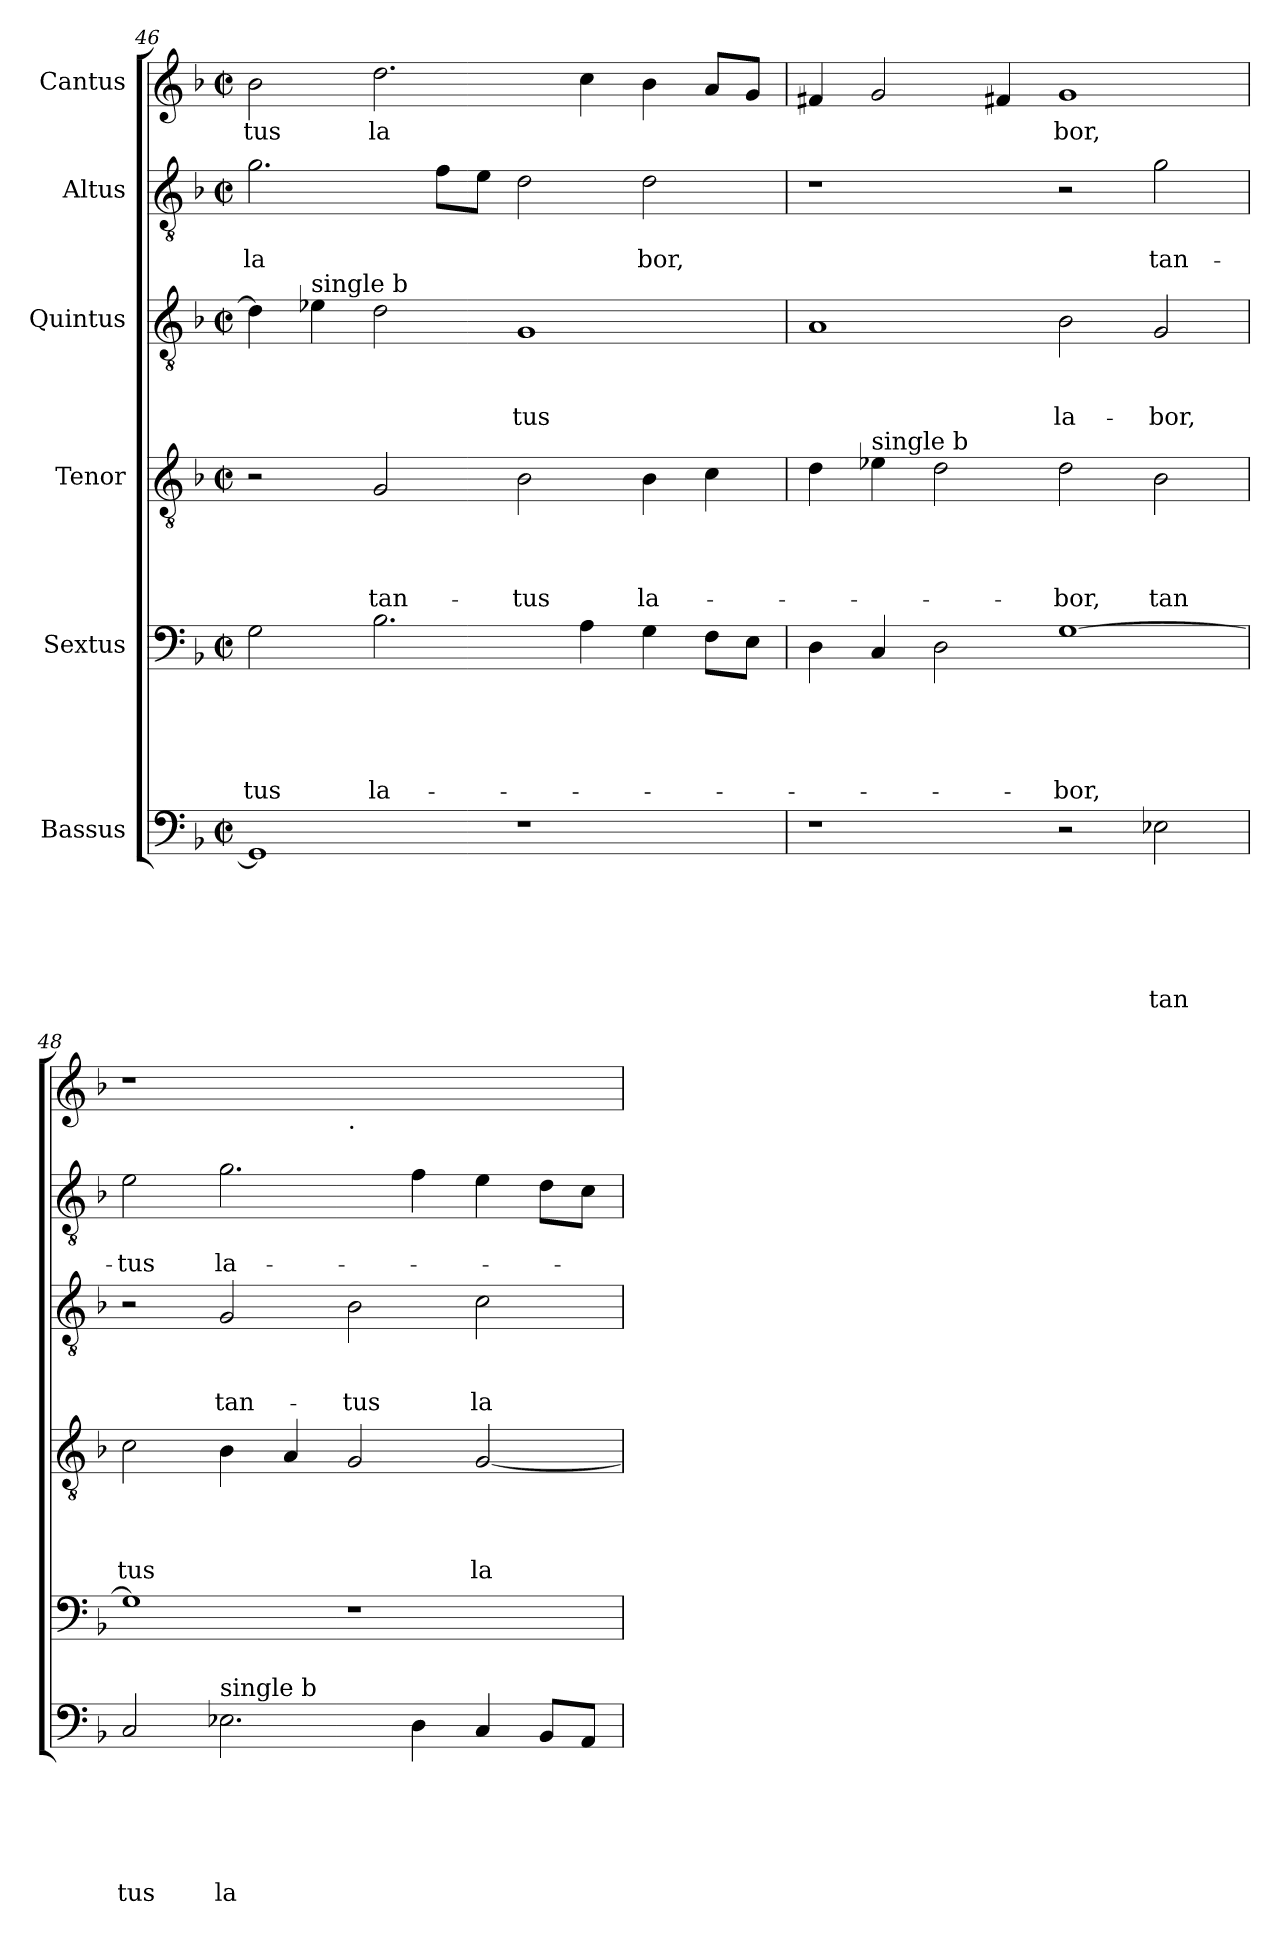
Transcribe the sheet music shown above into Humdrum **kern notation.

**kern	**text	**text	**text	**text	**text	**text	**kern	**text	**text	**text	**text	**text	**kern	**text	**text	**text	**text	**kern	**text	**text	**text	**kern	**text	**text	**kern	**text
*part6	*part6	*part6	*part6	*part6	*part6	*part6	*part5	*part5	*part5	*part5	*part5	*part5	*part4	*part4	*part4	*part4	*part4	*part3	*part3	*part3	*part3	*part2	*part2	*part2	*part1	*part1
*staff6	*staff6	*staff6	*staff6	*staff6	*staff6	*staff6	*staff5	*staff5	*staff5	*staff5	*staff5	*staff5	*staff4	*staff4	*staff4	*staff4	*staff4	*staff3	*staff3	*staff3	*staff3	*staff2	*staff2	*staff2	*staff1	*staff1
*I"Bassus	*	*	*	*	*	*	*I"Sextus	*	*	*	*	*	*I"Tenor	*	*	*	*	*I"Quintus	*	*	*	*I"Altus	*	*	*I"Cantus	*
*clefF4	*	*	*	*	*	*	*clefF4	*	*	*	*	*	*clefGv2	*	*	*	*	*clefGv2	*	*	*	*clefGv2	*	*	*clefG2	*
*k[b-]	*	*	*	*	*	*	*k[b-]	*	*	*	*	*	*k[b-]	*	*	*	*	*k[b-]	*	*	*	*k[b-]	*	*	*k[b-]	*
*F:	*	*	*	*	*	*	*F:	*	*	*	*	*	*F:	*	*	*	*	*F:	*	*	*	*F:	*	*	*F:	*
*M2/2	*	*	*	*	*	*	*M2/2	*	*	*	*	*	*M2/2	*	*	*	*	*M2/2	*	*	*	*M2/2	*	*	*M2/2	*
*met(c|)	*	*	*	*	*	*	*met(c|)	*	*	*	*	*	*met(c|)	*	*	*	*	*met(c|)	*	*	*	*met(c|)	*	*	*met(c|)	*
=46	=46	=46	=46	=46	=46	=46	=46	=46	=46	=46	=46	=46	=46	=46	=46	=46	=46	=46	=46	=46	=46	=46	=46	=46	=46	=46
!	!	!	!	!	!	!	!	!	!	!	!	!LO:LY:b	!	!	!	!	!	!	!	!	!	!	!	!LO:LY:b	!	!LO:LY:b
1GG]	.	.	.	.	.	.	2G\	.	.	.	.	-tus	2r	.	.	.	.	4d\]	.	.	.	2.g\	.	la	2b-\	tus
!	!	!	!	!	!	!	!	!	!	!	!	!	!	!	!	!	!	!LO:TX:a:t=single b	!	!	!	!	!	!	!	!
.	.	.	.	.	.	.	.	.	.	.	.	.	.	.	.	.	.	4e-\	.	.	.	.	.	.	.	.
!	!	!	!	!	!	!	!	!	!	!	!	!LO:LY:b	!	!	!	!	!LO:LY:b	!	!	!	!	!	!	!	!	!LO:LY:b
.	.	.	.	.	.	.	2.B-\	.	.	.	.	la-	2G/	.	.	.	tan-	2d\	.	.	.	.	.	.	2.dd\	la
.	.	.	.	.	.	.	.	.	.	.	.	.	.	.	.	.	.	.	.	.	.	8f\L	.	.	.	.
.	.	.	.	.	.	.	.	.	.	.	.	.	.	.	.	.	.	.	.	.	.	8e\J	.	.	.	.
!	!	!	!	!	!	!	!	!	!	!	!	!	!	!	!	!	!LO:LY:b	!	!	!	!LO:LY:b	!	!	!	!	!
1r	.	.	.	.	.	.	.	.	.	.	.	.	2B-\	.	.	.	-tus	1G	.	.	tus	2d\	.	.	.	.
.	.	.	.	.	.	.	4A\	.	.	.	.	.	.	.	.	.	.	.	.	.	.	.	.	.	4cc\	.
!	!	!	!	!	!	!	!	!	!	!	!	!	!	!	!	!	!LO:LY:b	!	!	!	!	!	!	!LO:LY:b	!	!
.	.	.	.	.	.	.	4G\	.	.	.	.	.	4B-\	.	.	.	la-	.	.	.	.	2d\	.	bor,	4b-\	.
.	.	.	.	.	.	.	8F\L	.	.	.	.	.	4c\	.	.	.	.	.	.	.	.	.	.	.	8a/L	.
.	.	.	.	.	.	.	8E\J	.	.	.	.	.	.	.	.	.	.	.	.	.	.	.	.	.	8g/J	.
!!LO:PB:g=z
=47	=47	=47	=47	=47	=47	=47	=47	=47	=47	=47	=47	=47	=47	=47	=47	=47	=47	=47	=47	=47	=47	=47	=47	=47	=47	=47
1r	.	.	.	.	.	.	4D\	.	.	.	.	.	4d\	.	.	.	.	1A	.	.	.	1r	.	.	4f#X/	.
!	!	!	!	!	!	!	!	!	!	!	!	!	!LO:TX:a:t=single b	!	!	!	!	!	!	!	!	!	!	!	!	!
.	.	.	.	.	.	.	4C/	.	.	.	.	.	4e-\	.	.	.	.	.	.	.	.	.	.	.	2g/	.
.	.	.	.	.	.	.	2D\	.	.	.	.	.	2d\	.	.	.	.	.	.	.	.	.	.	.	.	.
.	.	.	.	.	.	.	.	.	.	.	.	.	.	.	.	.	.	.	.	.	.	.	.	.	4f#X/	.
!	!	!	!	!	!	!	!	!	!	!	!	!LO:LY:b	!	!	!	!	!LO:LY:b	!	!	!	!LO:LY:b	!	!	!	!	!LO:LY:b
2r	.	.	.	.	.	.	[>1G	.	.	.	.	-bor,	2d\	.	.	.	-bor,	2B-\	.	.	la-	2r	.	.	1g	bor,
!	!	!	!	!	!	!LO:LY:b	!	!	!	!	!	!	!	!	!	!	!LO:LY:b	!	!	!	!LO:LY:b	!	!	!LO:LY:b	!	!
2E-X\	.	.	.	.	.	tan	.	.	.	.	.	.	2B-\	.	.	.	tan	2G/	.	.	-bor,	2g\	.	tan-	.	.
=48	=48	=48	=48	=48	=48	=48	=48	=48	=48	=48	=48	=48	=48	=48	=48	=48	=48	=48	=48	=48	=48	=48	=48	=48	=48	=48
!	!	!	!	!	!	!LO:LY:b	!	!	!	!	!	!	!	!	!	!	!LO:LY:b	!	!	!	!	!	!	!LO:LY:b	!	!
2C/	.	.	.	.	.	tus	1G]	.	.	.	.	.	2c\	.	.	.	tus	2r	.	.	.	2e\	.	-tus	1r	.
!LO:TX:a:t=single b	!	!	!	!	!	!	!	!	!	!	!	!	!	!	!	!	!	!	!	!	!	!	!	!	!	!
!	!	!	!	!	!	!LO:LY:b	!	!	!	!	!	!	!	!	!	!	!	!	!	!	!LO:LY:b	!	!	!LO:LY:b	!	!
2.E-\	.	.	.	.	.	la	.	.	.	.	.	.	4B-\	.	.	.	.	2G/	.	.	tan-	2.g\	.	la-	.	.
.	.	.	.	.	.	.	.	.	.	.	.	.	4A/	.	.	.	.	.	.	.	.	.	.	.	.	.
!	!	!	!	!	!	!	!	!	!	!	!	!	!	!	!	!	!	!	!	!	!	!	!	!	!LO:TX:b:t=.	!
!	!	!	!	!	!	!	!	!	!	!	!	!	!	!	!	!	!	!	!	!	!LO:LY:b	!	!	!	!	!
.	.	.	.	.	.	.	1r	.	.	.	.	.	2G/	.	.	.	.	2B-\	.	.	-tus	.	.	.	1ryy	.
4D\	.	.	.	.	.	.	.	.	.	.	.	.	.	.	.	.	.	.	.	.	.	4f\	.	.	.	.
!	!	!	!	!	!	!	!	!	!	!	!	!	!	!	!	!	!LO:LY:b	!	!	!	!LO:LY:b	!	!	!	!	!
4C/	.	.	.	.	.	.	.	.	.	.	.	.	[<2G/	.	.	.	la	2c\	.	.	la-	4e\	.	.	.	.
8BB-/L	.	.	.	.	.	.	.	.	.	.	.	.	.	.	.	.	.	.	.	.	.	8d\L	.	.	.	.
8AA/J	.	.	.	.	.	.	.	.	.	.	.	.	.	.	.	.	.	.	.	.	.	8c\J	.	.	.	.
=	=	=	=	=	=	=	=	=	=	=	=	=	=	=	=	=	=	=	=	=	=	=	=	=	=	=
*-	*-	*-	*-	*-	*-	*-	*-	*-	*-	*-	*-	*-	*-	*-	*-	*-	*-	*-	*-	*-	*-	*-	*-	*-	*-	*-
